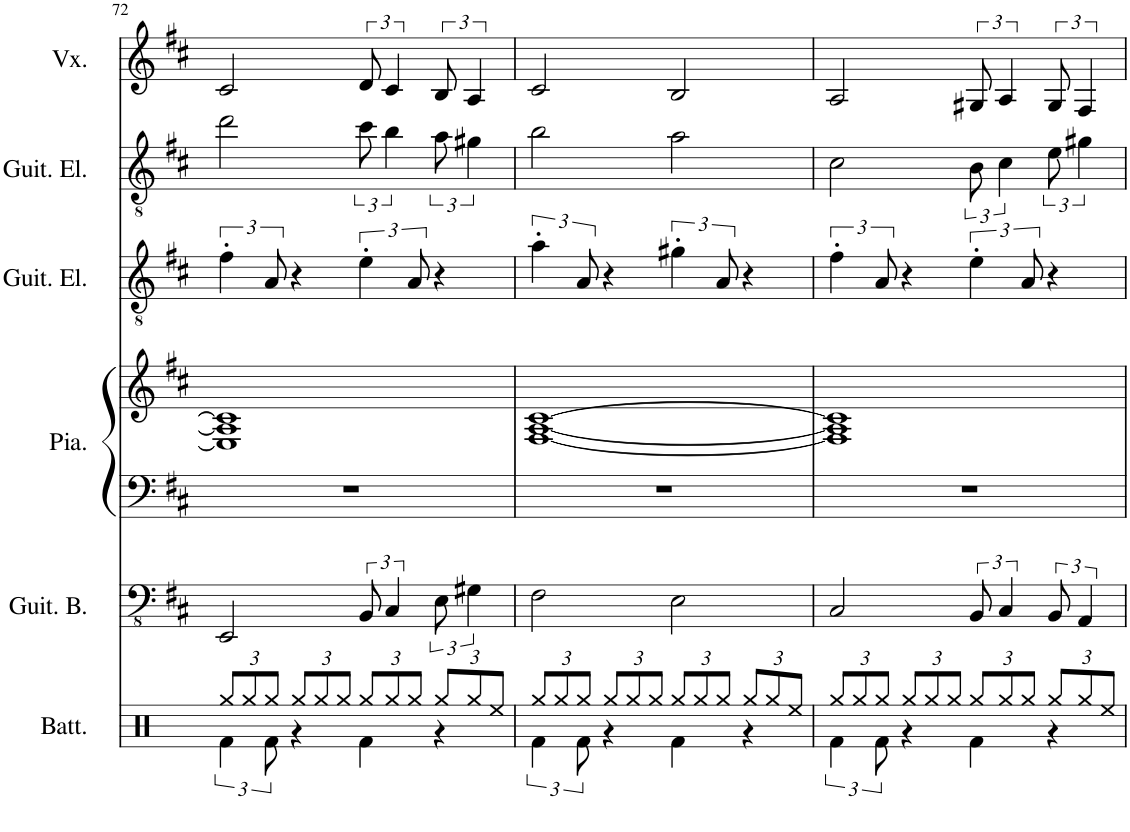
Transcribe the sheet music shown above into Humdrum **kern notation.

**kern	**kern	**kern	**kern	**kern	**kern	**kern
*part6	*part5	*part4	*part4	*part3	*part2	*part1
*staff7	*staff6	*staff5	*staff4	*staff3	*staff2	*staff1
*I"Batterie	*I"Guitare basse	*I"Piano	*	*I"Guitare électrique	*I"Guitare électrique	*I"Voix
*I'Batt.	*I'Guit. B.	*I'Pia.	*	*I'Guit. El.	*I'Guit. El.	*I'Vx.
!!LO:PB:g=z
*clefX	*clefFv4	*clefF4	*clefG2	*clefGv2	*clefGv2	*clefG2
*k[]	*k[f#c#]	*k[f#c#]	*k[f#c#]	*k[f#c#]	*k[f#c#]	*k[f#c#]
*M4/4	*M4/4	*M4/4	*M4/4	*M4/4	*M4/4	*M4/4
=72	=72	=72	=72	=72	=72	=72
*^	*	*	*	*	*	*
*Xbrackettup	*brackettup	*	*	*	*	*	*
12Rgg/L	6Rf\	2EEE/	1r	1E] 1A] 1c#]	6f#'\	2dd\	2c#/
12Rgg/	.	.	.	.	.	.	.
12Rgg/J	12Rf\	.	.	.	12A/	.	.
*Xbrackettup	*	*	*	*	*	*	*
12Rgg/L	4r	.	.	.	4r	.	.
12Rgg/	.	.	.	.	.	.	.
12Rgg/J	.	.	.	.	.	.	.
12Rgg/L	4Rf\	12BBB/	.	.	6e'\	12cc#\	12d/
12Rgg/	.	6CC#/	.	.	.	6b\	6c#/
12Rgg/J	.	.	.	.	12A/	.	.
12Rgg/L	4r	12EE\	.	.	4r	12a\	12B/
12Rgg/	.	6GG#X\	.	.	.	6g#X\	6A/
12Ree/J	.	.	.	.	.	.	.
=73	=73	=73	=73	=73	=73	=73	=73
*	*brackettup	*	*	*	*	*	*
12Rgg/L	6Rf\	2FF#\	1r	[1F# [1A [1c#	6a'\	2b\	2c#/
12Rgg/	.	.	.	.	.	.	.
12Rgg/J	12Rf\	.	.	.	12A/	.	.
*Xbrackettup	*	*	*	*	*	*	*
12Rgg/L	4r	.	.	.	4r	.	.
12Rgg/	.	.	.	.	.	.	.
12Rgg/J	.	.	.	.	.	.	.
12Rgg/L	4Rf\	2EE\	.	.	6g#X'\	2a\	2B/
12Rgg/	.	.	.	.	.	.	.
12Rgg/J	.	.	.	.	12A/	.	.
12Rgg/L	4r	.	.	.	4r	.	.
12Rgg/	.	.	.	.	.	.	.
12Ree/J	.	.	.	.	.	.	.
=74	=74	=74	=74	=74	=74	=74	=74
*	*brackettup	*	*	*	*	*	*
12Rgg/L	6Rf\	2CC#/	1r	1F#] 1A] 1c#]	6f#'\	2c#\	2A/
12Rgg/	.	.	.	.	.	.	.
12Rgg/J	12Rf\	.	.	.	12A/	.	.
*Xbrackettup	*	*	*	*	*	*	*
12Rgg/L	4r	.	.	.	4r	.	.
12Rgg/	.	.	.	.	.	.	.
12Rgg/J	.	.	.	.	.	.	.
12Rgg/L	4Rf\	12BBB/	.	.	6e'\	12B\	12G#X/
12Rgg/	.	6CC#/	.	.	.	6c#\	6A/
12Rgg/J	.	.	.	.	12A/	.	.
12Rgg/L	4r	12BBB/	.	.	4r	12e\	12G#/
12Rgg/	.	6AAA/	.	.	.	6g#X\	6F#/
12Ree/J	.	.	.	.	.	.	.
*v	*v	*	*	*	*	*	*
=	=	=	=	=	=	=
*-	*-	*-	*-	*-	*-	*-
